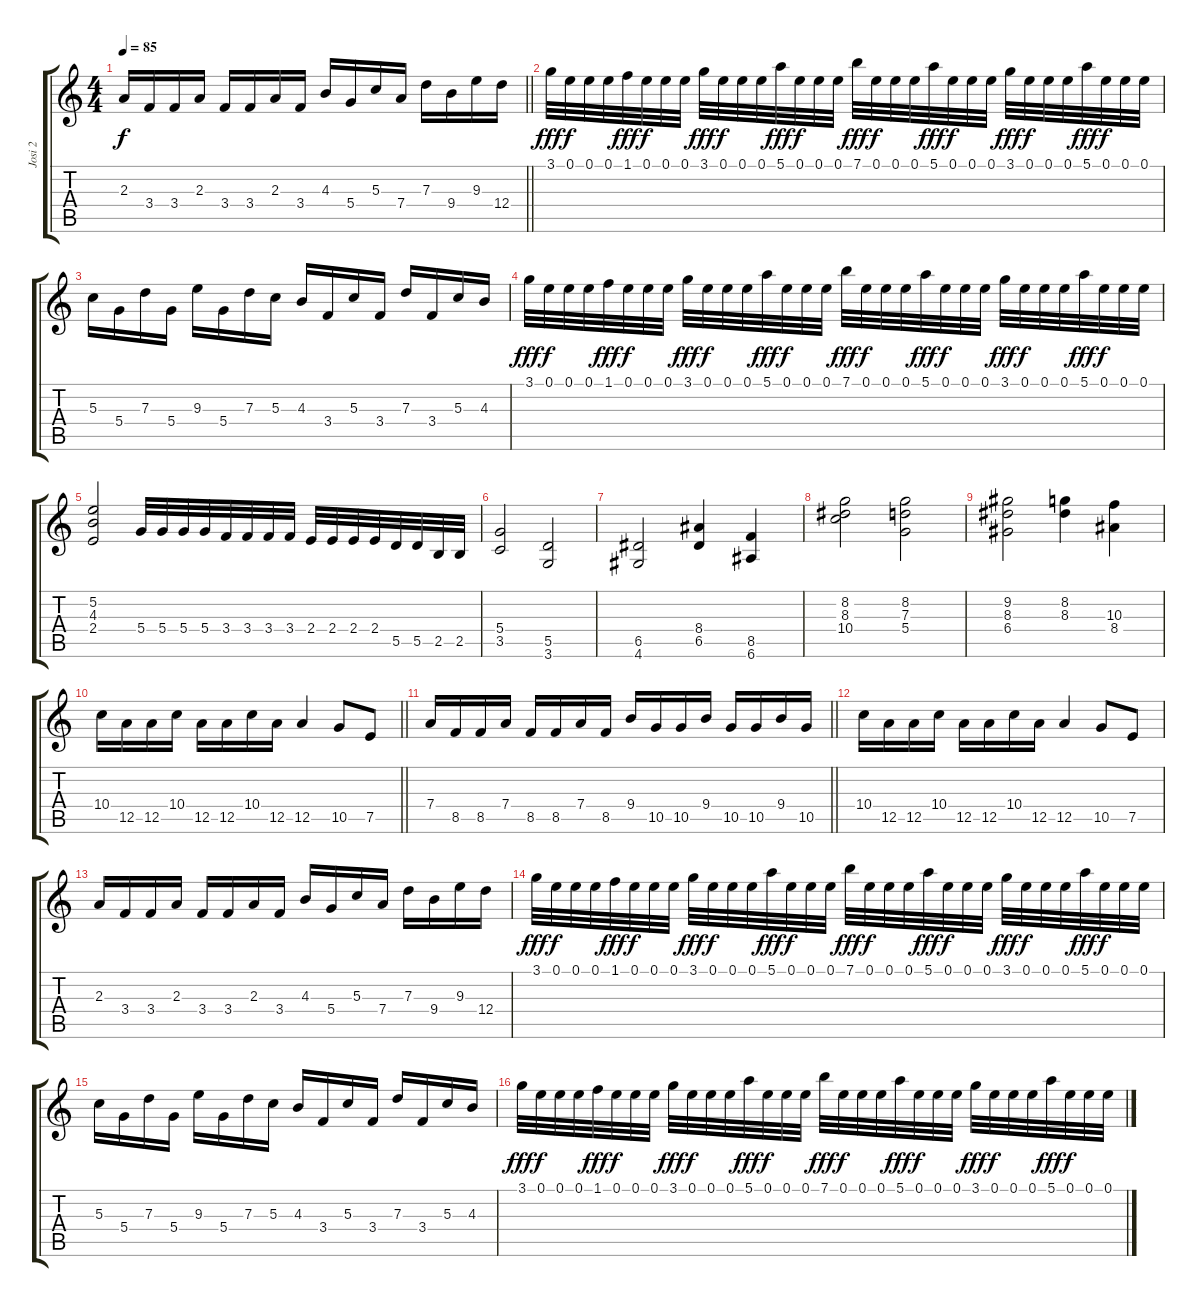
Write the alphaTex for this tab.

\track ("Josi 2" "Josi 2") {instrument distortionguitar}
\staff {score tabs}
\tuning (E4 B3 G3 D3 A2 E2) {hide}
\ts (4 4)
\tempo 85
\clef g2
\barLineRight lightlight
\ks c
2.3.16{dy f} 3.4.16 3.4.16 2.3.16 3.4.16 3.4.16 2.3.16 3.4.16 4.3.16 5.4.16 5.3.16 7.4.16 7.3.16 9.4.16 9.3.16 12.4.16 |
3.1.32{dy fff} 0.1.32{dy f} 0.1.32 0.1.32 1.1.32{dy fff} 0.1.32{dy f} 0.1.32 0.1.32 3.1.32{dy fff} 0.1.32{dy f} 0.1.32 0.1.32 5.1.32{dy fff} 0.1.32{dy f} 0.1.32 0.1.32 7.1.32{dy fff} 0.1.32{dy f} 0.1.32 0.1.32 5.1.32{dy fff} 0.1.32{dy f} 0.1.32 0.1.32 3.1.32{dy fff} 0.1.32{dy f} 0.1.32 0.1.32 5.1.32{dy fff} 0.1.32{dy f} 0.1.32 0.1.32 |
5.3.16 5.4.16 7.3.16 5.4.16 9.3.16 5.4.16 7.3.16 5.3.16 4.3.16 3.4.16 5.3.16 3.4.16 7.3.16 3.4.16 5.3.16 4.3.16 |
3.1.32{dy fff} 0.1.32{dy f} 0.1.32 0.1.32 1.1.32{dy fff} 0.1.32{dy f} 0.1.32 0.1.32 3.1.32{dy fff} 0.1.32{dy f} 0.1.32 0.1.32 5.1.32{dy fff} 0.1.32{dy f} 0.1.32 0.1.32 7.1.32{dy fff} 0.1.32{dy f} 0.1.32 0.1.32 5.1.32{dy fff} 0.1.32{dy f} 0.1.32 0.1.32 3.1.32{dy fff} 0.1.32{dy f} 0.1.32 0.1.32 5.1.32{dy fff} 0.1.32{dy f} 0.1.32 0.1.32 |
(5.2 4.3 2.4).2 5.4.32 5.4.32 5.4.32 5.4.32 3.4.32 3.4.32 3.4.32 3.4.32 2.4.32 2.4.32 2.4.32 2.4.32 5.5.32 5.5.32 2.5.32 2.5.32 |
(5.4 3.5).2 (5.5 3.6).2 |
(6.5 4.6).2 (8.4 6.5).4 (8.5 6.6).4 |
(8.2 8.3 10.4).2 (8.2 7.3 5.4).2 |
(9.2 8.3 6.4).2 (8.2 8.3).4 (10.3 8.4).4 |
\barLineRight lightlight
10.4.16 12.5.16 12.5.16 10.4.16 12.5.16 12.5.16 10.4.16 12.5.16 12.5.4 10.5.8 7.5.8 |
\barLineRight lightlight
7.4.16 8.5.16 8.5.16 7.4.16 8.5.16 8.5.16 7.4.16 8.5.16 9.4.16 10.5.16 10.5.16 9.4.16 10.5.16 10.5.16 9.4.16 10.5.16 |
10.4.16 12.5.16 12.5.16 10.4.16 12.5.16 12.5.16 10.4.16 12.5.16 12.5.4 10.5.8 7.5.8 |
2.3.16 3.4.16 3.4.16 2.3.16 3.4.16 3.4.16 2.3.16 3.4.16 4.3.16 5.4.16 5.3.16 7.4.16 7.3.16 9.4.16 9.3.16 12.4.16 |
3.1.32{dy fff} 0.1.32{dy f} 0.1.32 0.1.32 1.1.32{dy fff} 0.1.32{dy f} 0.1.32 0.1.32 3.1.32{dy fff} 0.1.32{dy f} 0.1.32 0.1.32 5.1.32{dy fff} 0.1.32{dy f} 0.1.32 0.1.32 7.1.32{dy fff} 0.1.32{dy f} 0.1.32 0.1.32 5.1.32{dy fff} 0.1.32{dy f} 0.1.32 0.1.32 3.1.32{dy fff} 0.1.32{dy f} 0.1.32 0.1.32 5.1.32{dy fff} 0.1.32{dy f} 0.1.32 0.1.32 |
5.3.16 5.4.16 7.3.16 5.4.16 9.3.16 5.4.16 7.3.16 5.3.16 4.3.16 3.4.16 5.3.16 3.4.16 7.3.16 3.4.16 5.3.16 4.3.16 |
3.1.32{dy fff} 0.1.32{dy f} 0.1.32 0.1.32 1.1.32{dy fff} 0.1.32{dy f} 0.1.32 0.1.32 3.1.32{dy fff} 0.1.32{dy f} 0.1.32 0.1.32 5.1.32{dy fff} 0.1.32{dy f} 0.1.32 0.1.32 7.1.32{dy fff} 0.1.32{dy f} 0.1.32 0.1.32 5.1.32{dy fff} 0.1.32{dy f} 0.1.32 0.1.32 3.1.32{dy fff} 0.1.32{dy f} 0.1.32 0.1.32 5.1.32{dy fff} 0.1.32{dy f} 0.1.32 0.1.32
